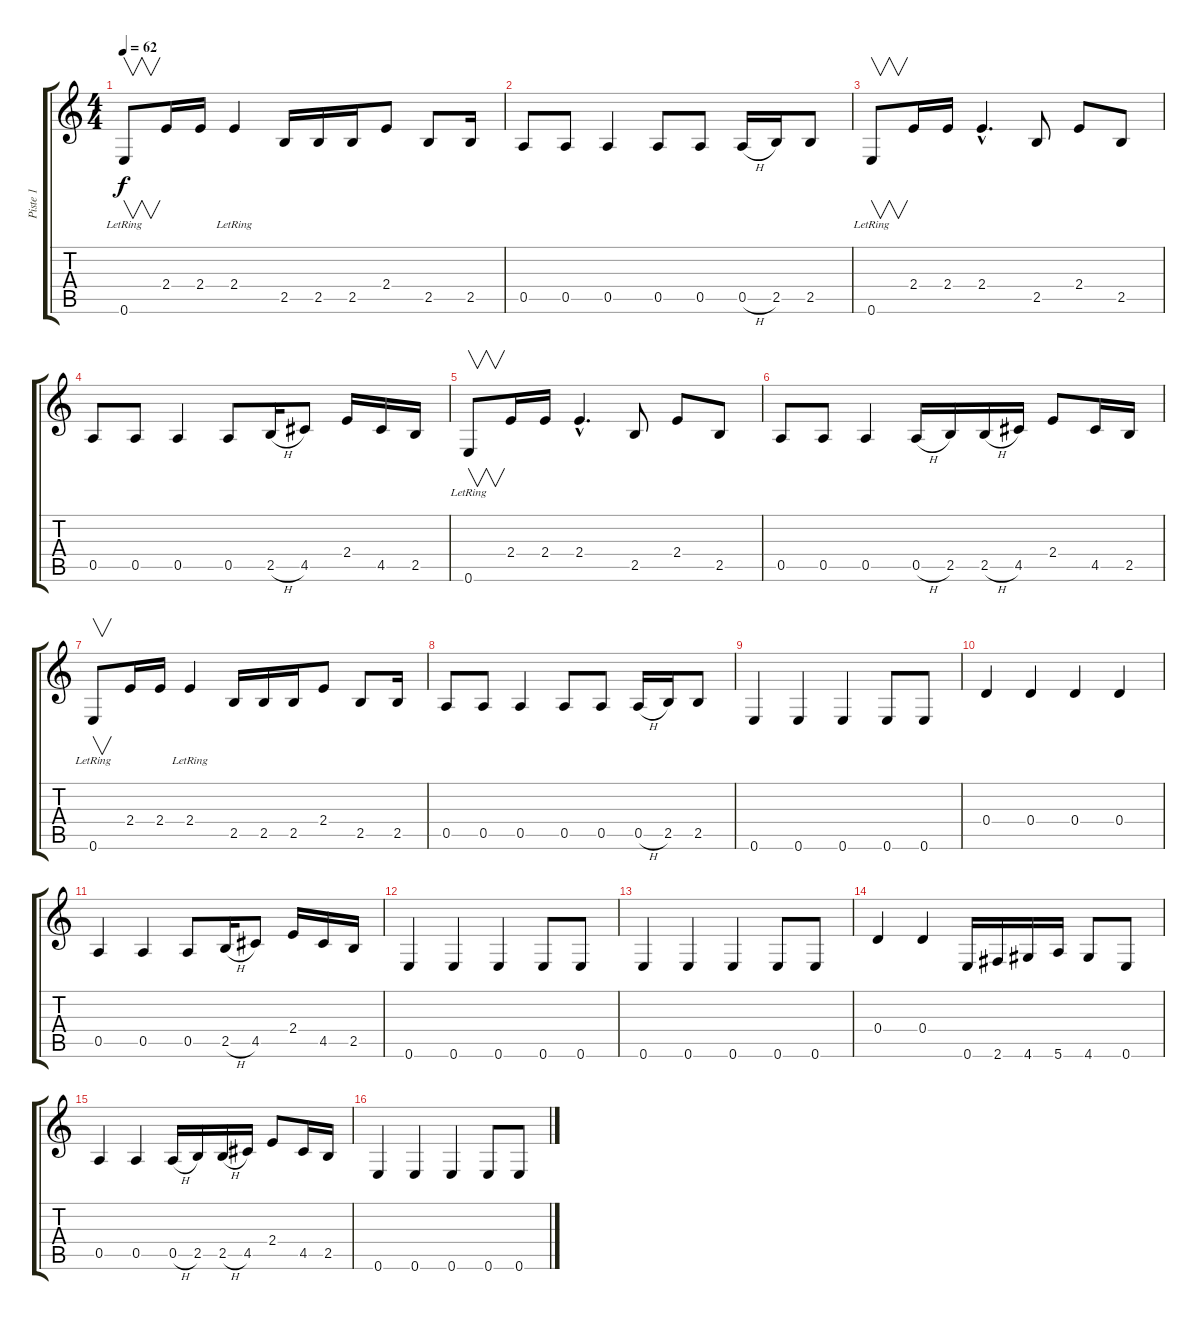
\track ("Piste 1" "Piste 1") {instrument acousticbass}
\staff {score tabs}
\tuning (E4 B3 G3 D3 A2 E2) {hide}
\ts (4 4)
\tempo 62
\clef g2
\ks c
0.6{lr}.8{v dy f} 2.4.16 2.4.16 2.4{lr}.4 2.5.16 2.5.16 2.5.16 2.4.8 2.5.8 2.5.16 |
0.5.8 0.5.8 0.5.4 0.5.8 0.5.8 0.5{h}.16 2.5.16 2.5.8 |
0.6{lr}.8{v} 2.4.16 2.4.16 2.4{hac}.4{d} 2.5.8 2.4.8 2.5.8 |
0.5.8 0.5.8 0.5.4 0.5.8 2.5{h}.16 4.5.8 2.4.16 4.5.16 2.5.16 |
0.6{lr}.8{v} 2.4.16 2.4.16 2.4{hac}.4{d} 2.5.8 2.4.8 2.5.8 |
0.5.8 0.5.8 0.5.4 0.5{h}.16 2.5.16 2.5{h}.16 4.5.16 2.4.8 4.5.16 2.5.16 |
0.6{lr}.8{v} 2.4.16 2.4.16 2.4{lr}.4 2.5.16 2.5.16 2.5.16 2.4.8 2.5.8 2.5.16 |
0.5.8 0.5.8 0.5.4 0.5.8 0.5.8 0.5{h}.16 2.5.16 2.5.8 |
0.6.4 0.6.4 0.6.4 0.6.8 0.6.8 |
0.4.4 0.4.4 0.4.4 0.4.4 |
0.5.4 0.5.4 0.5.8 2.5{h}.16 4.5.8 2.4.16 4.5.16 2.5.16 |
0.6.4 0.6.4 0.6.4 0.6.8 0.6.8 |
0.6.4 0.6.4 0.6.4 0.6.8 0.6.8 |
0.4.4 0.4.4 0.6.16 2.6.16 4.6.16 5.6.16 4.6.8 0.6.8 |
0.5.4 0.5.4 0.5{h}.16 2.5.16 2.5{h}.16 4.5.16 2.4.8 4.5.16 2.5.16 |
0.6.4 0.6.4 0.6.4 0.6.8 0.6.8
